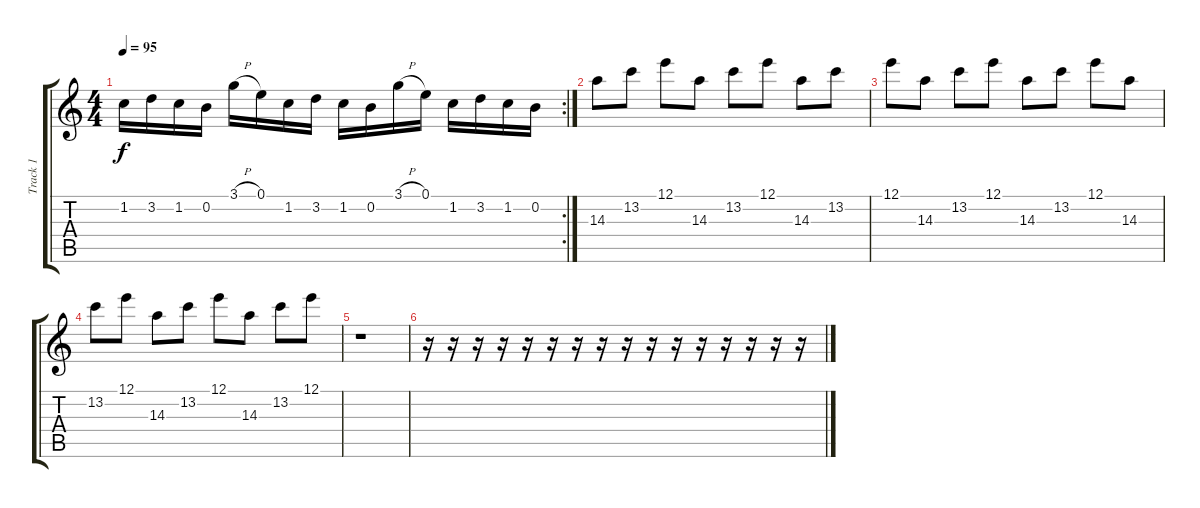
\track ("Track 1" "Track 1") {instrument overdrivenguitar}
\staff {score tabs}
\tuning (E4 B3 G3 D3 A2 E2) {hide}
\rc 2
\ts (4 4)
\tempo 95
\clef g2
\ks c
1.2.16{dy f} 3.2.16 1.2.16 0.2.16 3.1{h}.16 0.1.16 1.2.16 3.2.16 1.2.16 0.2.16 3.1{h}.16 0.1.16 1.2.16 3.2.16 1.2.16 0.2.16 |
14.3.8 13.2.8 12.1.8 14.3.8 13.2.8 12.1.8 14.3.8 13.2.8 |
12.1.8 14.3.8 13.2.8 12.1.8 14.3.8 13.2.8 12.1.8 14.3.8 |
13.2.8 12.1.8 14.3.8 13.2.8 12.1.8 14.3.8 13.2.8 12.1.8 |
r.1 |
r.16 r.16 r.16 r.16 r.16 r.16 r.16 r.16 r.16 r.16 r.16 r.16 r.16 r.16 r.16 r.16
